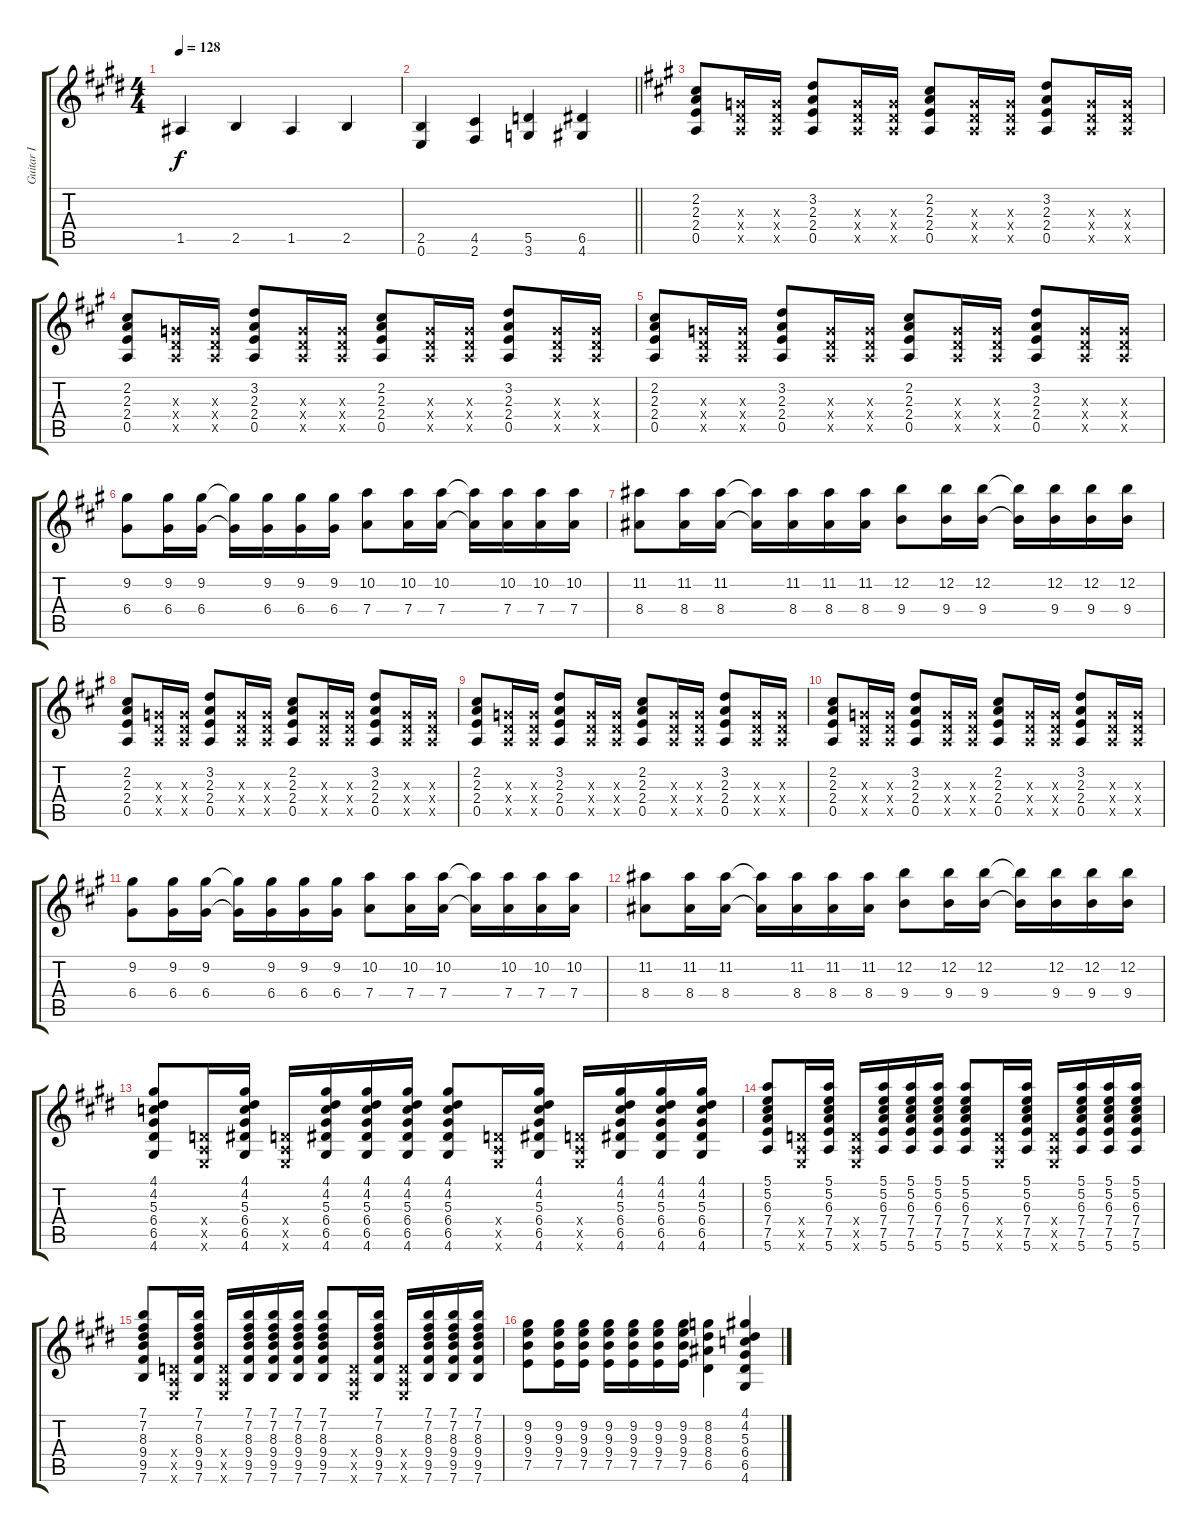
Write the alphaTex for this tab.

\track ("Guitar I" "Guitar I") {instrument overdrivenguitar}
\staff {score tabs}
\tuning (E4 B3 G3 D3 A2 E2) {hide}
\ts (4 4)
\tempo 128
\clef g2
\ks e
1.5.4{dy f} 2.5.4 1.5.4 2.5.4 |
\barLineRight lightlight
(2.5 0.6).4 (4.5 2.6).4 (5.5 3.6).4 (6.5 4.6).4 |
\ks a
(2.2 2.3 2.4 0.5).8 (0.3{x} 0.4{x} 0.5{x}).16 (0.3{x} 0.4{x} 0.5{x}).16 (3.2 2.3 2.4 0.5).8 (0.3{x} 0.4{x} 0.5{x}).16 (0.3{x} 0.4{x} 0.5{x}).16 (2.2 2.3 2.4 0.5).8 (0.3{x} 0.4{x} 0.5{x}).16 (0.3{x} 0.4{x} 0.5{x}).16 (3.2 2.3 2.4 0.5).8 (0.3{x} 0.4{x} 0.5{x}).16 (0.3{x} 0.4{x} 0.5{x}).16 |
(2.2 2.3 2.4 0.5).8 (0.3{x} 0.4{x} 0.5{x}).16 (0.3{x} 0.4{x} 0.5{x}).16 (3.2 2.3 2.4 0.5).8 (0.3{x} 0.4{x} 0.5{x}).16 (0.3{x} 0.4{x} 0.5{x}).16 (2.2 2.3 2.4 0.5).8 (0.3{x} 0.4{x} 0.5{x}).16 (0.3{x} 0.4{x} 0.5{x}).16 (3.2 2.3 2.4 0.5).8 (0.3{x} 0.4{x} 0.5{x}).16 (0.3{x} 0.4{x} 0.5{x}).16 |
(2.2 2.3 2.4 0.5).8 (0.3{x} 0.4{x} 0.5{x}).16 (0.3{x} 0.4{x} 0.5{x}).16 (3.2 2.3 2.4 0.5).8 (0.3{x} 0.4{x} 0.5{x}).16 (0.3{x} 0.4{x} 0.5{x}).16 (2.2 2.3 2.4 0.5).8 (0.3{x} 0.4{x} 0.5{x}).16 (0.3{x} 0.4{x} 0.5{x}).16 (3.2 2.3 2.4 0.5).8 (0.3{x} 0.4{x} 0.5{x}).16 (0.3{x} 0.4{x} 0.5{x}).16 |
(9.2 6.4).8 (9.2 6.4).16 (9.2 6.4).16 (9.2{t} 6.4{t}).16 (9.2 6.4).16 (9.2 6.4).16 (9.2 6.4).16 (10.2 7.4).8 (10.2 7.4).16 (10.2 7.4).16 (10.2{t} 7.4{t}).16 (10.2 7.4).16 (10.2 7.4).16 (10.2 7.4).16 |
(11.2 8.4).8 (11.2 8.4).16 (11.2 8.4).16 (11.2{t} 8.4{t}).16 (11.2 8.4).16 (11.2 8.4).16 (11.2 8.4).16 (12.2 9.4).8 (12.2 9.4).16 (12.2 9.4).16 (12.2{t} 9.4{t}).16 (12.2 9.4).16 (12.2 9.4).16 (12.2 9.4).16 |
(2.2 2.3 2.4 0.5).8 (0.3{x} 0.4{x} 0.5{x}).16 (0.3{x} 0.4{x} 0.5{x}).16 (3.2 2.3 2.4 0.5).8 (0.3{x} 0.4{x} 0.5{x}).16 (0.3{x} 0.4{x} 0.5{x}).16 (2.2 2.3 2.4 0.5).8 (0.3{x} 0.4{x} 0.5{x}).16 (0.3{x} 0.4{x} 0.5{x}).16 (3.2 2.3 2.4 0.5).8 (0.3{x} 0.4{x} 0.5{x}).16 (0.3{x} 0.4{x} 0.5{x}).16 |
(2.2 2.3 2.4 0.5).8 (0.3{x} 0.4{x} 0.5{x}).16 (0.3{x} 0.4{x} 0.5{x}).16 (3.2 2.3 2.4 0.5).8 (0.3{x} 0.4{x} 0.5{x}).16 (0.3{x} 0.4{x} 0.5{x}).16 (2.2 2.3 2.4 0.5).8 (0.3{x} 0.4{x} 0.5{x}).16 (0.3{x} 0.4{x} 0.5{x}).16 (3.2 2.3 2.4 0.5).8 (0.3{x} 0.4{x} 0.5{x}).16 (0.3{x} 0.4{x} 0.5{x}).16 |
(2.2 2.3 2.4 0.5).8 (0.3{x} 0.4{x} 0.5{x}).16 (0.3{x} 0.4{x} 0.5{x}).16 (3.2 2.3 2.4 0.5).8 (0.3{x} 0.4{x} 0.5{x}).16 (0.3{x} 0.4{x} 0.5{x}).16 (2.2 2.3 2.4 0.5).8 (0.3{x} 0.4{x} 0.5{x}).16 (0.3{x} 0.4{x} 0.5{x}).16 (3.2 2.3 2.4 0.5).8 (0.3{x} 0.4{x} 0.5{x}).16 (0.3{x} 0.4{x} 0.5{x}).16 |
(9.2 6.4).8 (9.2 6.4).16 (9.2 6.4).16 (9.2{t} 6.4{t}).16 (9.2 6.4).16 (9.2 6.4).16 (9.2 6.4).16 (10.2 7.4).8 (10.2 7.4).16 (10.2 7.4).16 (10.2{t} 7.4{t}).16 (10.2 7.4).16 (10.2 7.4).16 (10.2 7.4).16 |
(11.2 8.4).8 (11.2 8.4).16 (11.2 8.4).16 (11.2{t} 8.4{t}).16 (11.2 8.4).16 (11.2 8.4).16 (11.2 8.4).16 (12.2 9.4).8 (12.2 9.4).16 (12.2 9.4).16 (12.2{t} 9.4{t}).16 (12.2 9.4).16 (12.2 9.4).16 (12.2 9.4).16 |
\ks e
(4.1 4.2 5.3 6.4 6.5 4.6).8 (0.4{x} 0.5{x} 0.6{x}).16 (4.1 4.2 5.3 6.4 6.5 4.6).16 (0.4{x} 0.5{x} 0.6{x}).16 (4.1 4.2 5.3 6.4 6.5 4.6).16 (4.1 4.2 5.3 6.4 6.5 4.6).16 (4.1 4.2 5.3 6.4 6.5 4.6).16 (4.1 4.2 5.3 6.4 6.5 4.6).8 (0.4{x} 0.5{x} 0.6{x}).16 (4.1 4.2 5.3 6.4 6.5 4.6).16 (0.4{x} 0.5{x} 0.6{x}).16 (4.1 4.2 5.3 6.4 6.5 4.6).16 (4.1 4.2 5.3 6.4 6.5 4.6).16 (4.1 4.2 5.3 6.4 6.5 4.6).16 |
(5.1 5.2 6.3 7.4 7.5 5.6).8 (0.4{x} 0.5{x} 0.6{x}).16 (5.1 5.2 6.3 7.4 7.5 5.6).16 (0.4{x} 0.5{x} 0.6{x}).16 (5.1 5.2 6.3 7.4 7.5 5.6).16 (5.1 5.2 6.3 7.4 7.5 5.6).16 (5.1 5.2 6.3 7.4 7.5 5.6).16 (5.1 5.2 6.3 7.4 7.5 5.6).8 (0.4{x} 0.5{x} 0.6{x}).16 (5.1 5.2 6.3 7.4 7.5 5.6).16 (0.4{x} 0.5{x} 0.6{x}).16 (5.1 5.2 6.3 7.4 7.5 5.6).16 (5.1 5.2 6.3 7.4 7.5 5.6).16 (5.1 5.2 6.3 7.4 7.5 5.6).16 |
(7.1 7.2 8.3 9.4 9.5 7.6).8 (0.4{x} 0.5{x} 0.6{x}).16 (7.1 7.2 8.3 9.4 9.5 7.6).16 (0.4{x} 0.5{x} 0.6{x}).16 (7.1 7.2 8.3 9.4 9.5 7.6).16 (7.1 7.2 8.3 9.4 9.5 7.6).16 (7.1 7.2 8.3 9.4 9.5 7.6).16 (7.1 7.2 8.3 9.4 9.5 7.6).8 (0.4{x} 0.5{x} 0.6{x}).16 (7.1 7.2 8.3 9.4 9.5 7.6).16 (0.4{x} 0.5{x} 0.6{x}).16 (7.1 7.2 8.3 9.4 9.5 7.6).16 (7.1 7.2 8.3 9.4 9.5 7.6).16 (7.1 7.2 8.3 9.4 9.5 7.6).16 |
(9.2 9.3 9.4 7.5).8 (9.2 9.3 9.4 7.5).16 (9.2 9.3 9.4 7.5).16 (9.2 9.3 9.4 7.5).16 (9.2 9.3 9.4 7.5).16 (9.2 9.3 9.4 7.5).16 (9.2 9.3 9.4 7.5).16 (8.2 8.3 8.4 6.5).4 (4.1 4.2 5.3 6.4 6.5 4.6).4
